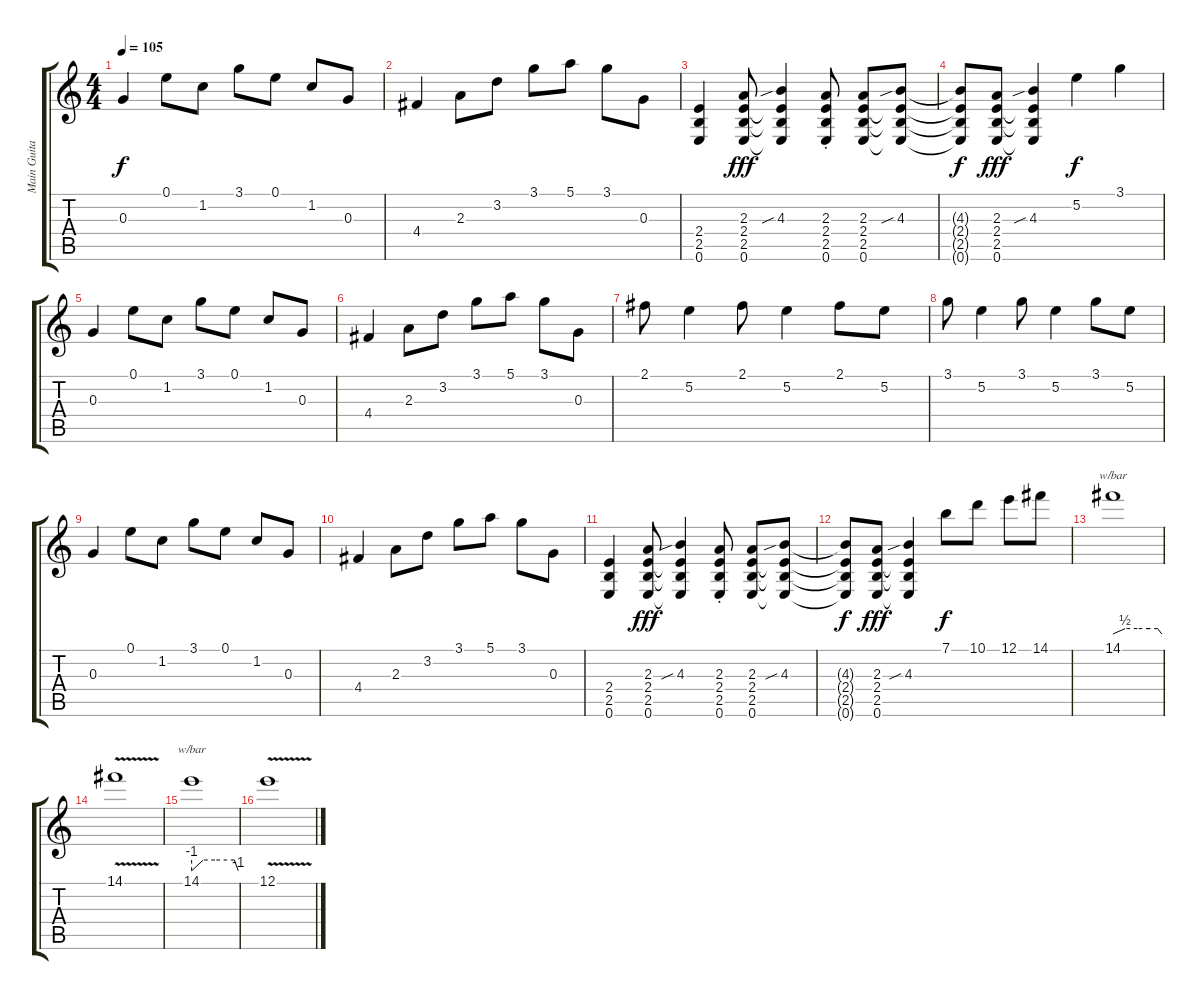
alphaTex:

\track ("Main Guitar" "Main Guita") {instrument overdrivenguitar}
\staff {score tabs}
\tuning (E4 B3 G3 D3 A2 E2) {hide}
\ts (4 4)
\tempo 105
\clef g2
\ks c
0.3.4{dy f volume 16 balance 4 instrument distortionguitar} 0.1.8 1.2.8 3.1.8 0.1.8 1.2.8 0.3.8 |
4.4.4 2.3.8 3.2.8 3.1.8 5.1.8 3.1.8 0.3.8 |
(2.4 2.5 0.6).4 (2.3 2.4 2.5 0.6).8{dy fff} (4.3{sib} 2.4{t} 2.5{t} 0.6{t}).4 (2.3{st} 2.4{st} 2.5{st} 0.6{st}).8 (2.3 2.4 2.5 0.6).8 (4.3{sib} 2.4{t} 2.5{t} 0.6{t}).8 |
(4.3{t} 2.4{t} 2.5{t} 0.6{t}).8{dy f} (2.3 2.4 2.5 0.6).8{dy fff} (4.3{sib} 2.4{t} 2.5{t} 0.6{t}).4 5.2.4{dy f} 3.1.4 |
0.3.4{volume 16 balance 4 instrument distortionguitar} 0.1.8 1.2.8 3.1.8 0.1.8 1.2.8 0.3.8 |
4.4.4 2.3.8 3.2.8 3.1.8 5.1.8 3.1.8 0.3.8 |
2.1.8 5.2.4 2.1.8 5.2.4 2.1.8 5.2.8 |
3.1.8 5.2.4 3.1.8 5.2.4 3.1.8 5.2.8 |
0.3.4{volume 16 balance 4 instrument distortionguitar} 0.1.8 1.2.8 3.1.8 0.1.8 1.2.8 0.3.8 |
4.4.4 2.3.8 3.2.8 3.1.8 5.1.8 3.1.8 0.3.8 |
(2.4 2.5 0.6).4 (2.3 2.4 2.5 0.6).8{dy fff} (4.3{sib} 2.4{t} 2.5{t} 0.6{t}).4 (2.3{st} 2.4{st} 2.5{st} 0.6{st}).8 (2.3 2.4 2.5 0.6).8 (4.3{sib} 2.4{t} 2.5{t} 0.6{t}).8 |
(4.3{t} 2.4{t} 2.5{t} 0.6{t}).8{dy f} (2.3 2.4 2.5 0.6).8{dy fff} (4.3{sib} 2.4{t} 2.5{t} 0.6{t}).4 7.1.8{dy f volume 16 balance 10 instrument distortionguitar} 10.1.8 12.1.8 14.1.8 |
14.1.1{tbe (custom default 0 0 15 2 30 2 45 2 55 2 60 0)} |
14.1{v}.1 |
14.1.1{tbe (custom default 0 -4 15 0 30 0 55 0 60 -4)} |
12.1{v}.1
